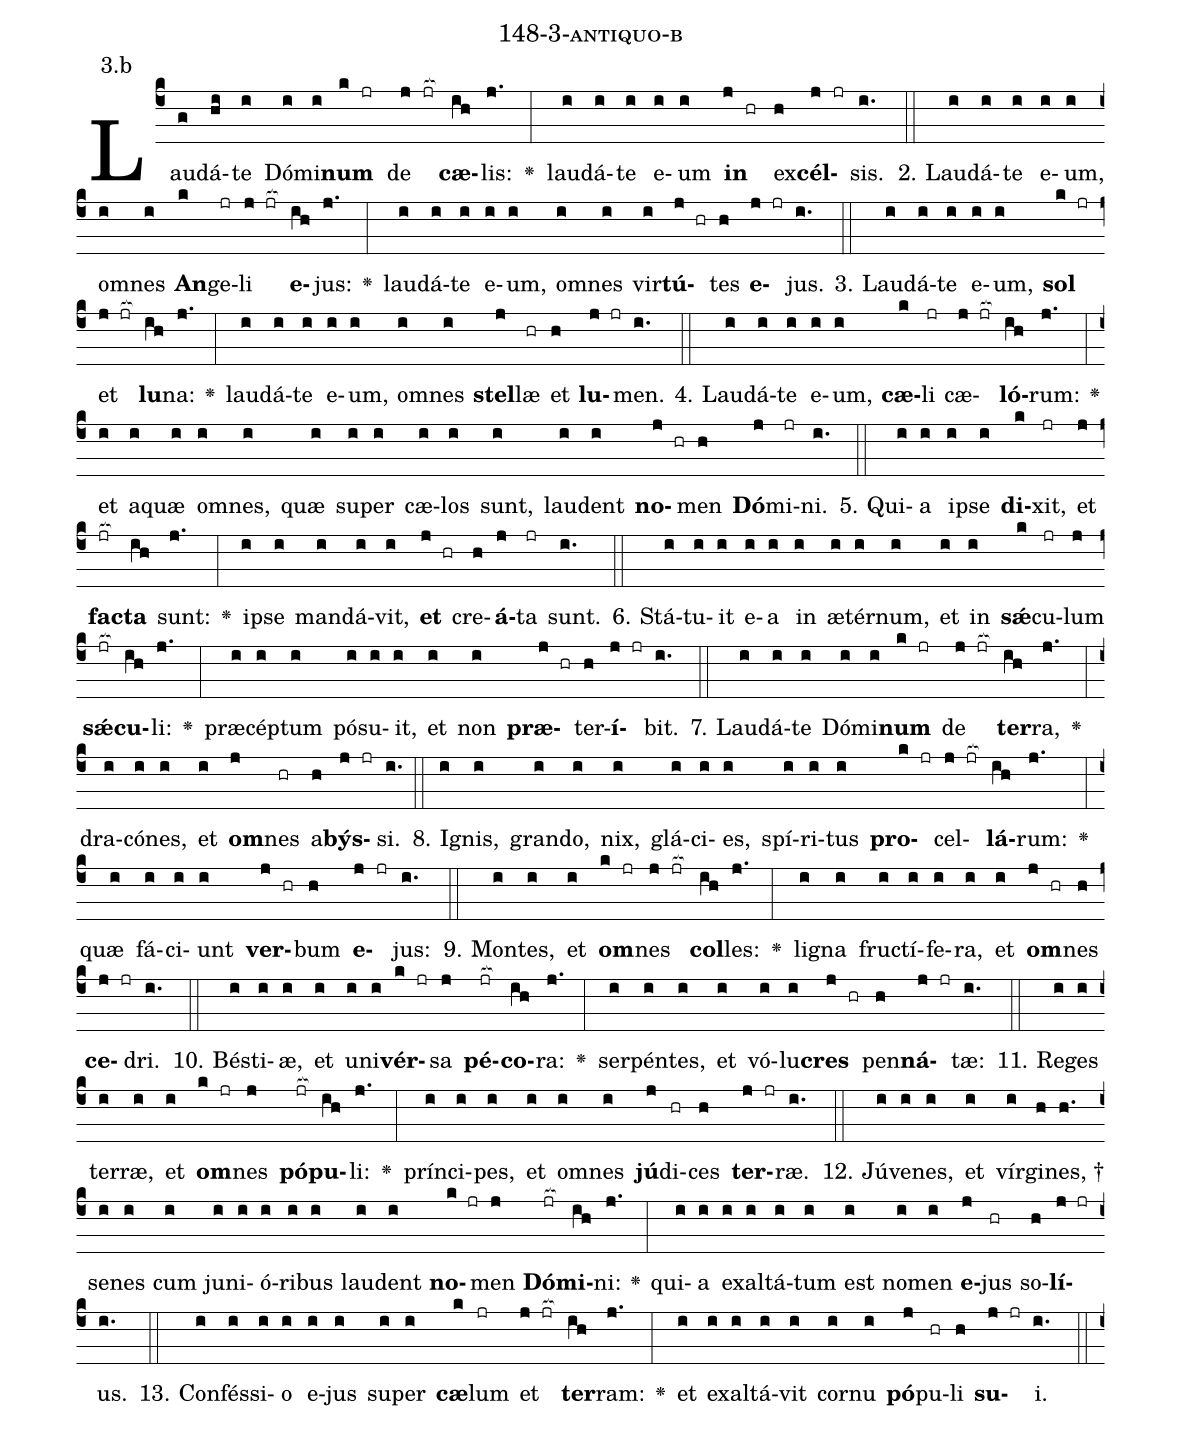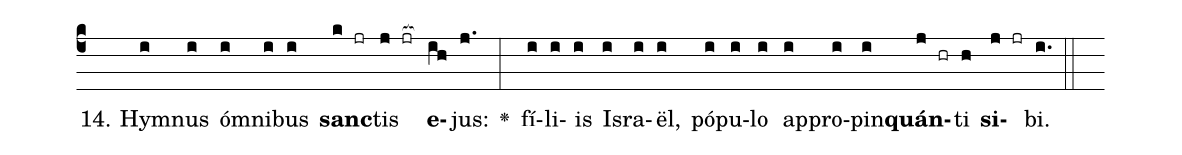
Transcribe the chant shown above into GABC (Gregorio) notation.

name: 148-3-antiquo-b;
annotation: 3.b;
%%
(c4)Lau(g)dá(hi)te(i) Dó(i)mi(i)<b>num</b>(k jr) de(j jr[ocb:1{]) <b>cæ</b>(ih[ocb:0}])lis:(j.) <v>\greheightstar</v>(:) lau(i)dá(i)te(i) e(i)um(i) <b>in</b>(j hr) ex(h)<b>cél</b>(j jr)sis.(i.) (::)
2. Lau(i)dá(i)te(i) e(i)um,(i) om(i)nes(i) <b>An</b>(k)ge(jr)li(j jr[ocb:1{]) <b>e</b>(ih[ocb:0}])jus:(j.) <v>\greheightstar</v>(:) lau(i)dá(i)te(i) e(i)um,(i) om(i)nes(i) vir(i)<b>tú</b>(j hr)tes(h) <b>e</b>(j jr)jus.(i.) (::)
3. Lau(i)dá(i)te(i) e(i)um,(i) <b>sol</b>(k jr) et(j jr[ocb:1{]) <b>lu</b>(ih[ocb:0}])na:(j.) <v>\greheightstar</v>(:) lau(i)dá(i)te(i) e(i)um,(i) om(i)nes(i) <b>stel</b>(j)læ(hr) et(h) <b>lu</b>(j jr)men.(i.) (::)
4. Lau(i)dá(i)te(i) e(i)um,(i) <b>cæ</b>(k)li(jr) cæ(j jr[ocb:1{])<b>ló</b>(ih[ocb:0}])rum:(j.) <v>\greheightstar</v>(:) et(i) a(i)quæ(i) om(i)nes,(i) quæ(i) su(i)per(i) cæ(i)los(i) sunt,(i) lau(i)dent(i) <b>no</b>(j hr)men(h) <b>Dó</b>(j)mi(jr)ni.(i.) (::)
5. Qui(i)a(i) ip(i)se(i) <b>di</b>(k)xit,(jr) et(j) <b>fac</b>(jr[ocb:1{])<b>ta</b>(ih[ocb:0}]) sunt:(j.) <v>\greheightstar</v>(:) ip(i)se(i) man(i)dá(i)vit,(i) <b>et</b>(j hr) cre(h)<b>á</b>(j)ta(jr) sunt.(i.) (::)
6. Stá(i)tu(i)it(i) e(i)a(i) in(i) æ(i)tér(i)num,(i) et(i) in(i) <b>sǽ</b>(k)cu(jr)lum(j) <b>sǽ</b>(jr[ocb:1{])<b>cu</b>(ih[ocb:0}])li:(j.) <v>\greheightstar</v>(:) præ(i)cép(i)tum(i) pó(i)su(i)it,(i) et(i) non(i) <b>præ</b>(j hr)ter(h)<b>í</b>(j jr)bit.(i.) (::)
7. Lau(i)dá(i)te(i) Dó(i)mi(i)<b>num</b>(k jr) de(j jr[ocb:1{]) <b>ter</b>(ih[ocb:0}])ra,(j.) <v>\greheightstar</v>(:) dra(i)có(i)nes,(i) et(i) <b>om</b>(j)nes(hr) a(h)<b>býs</b>(j jr)si.(i.) (::)
8. I(i)gnis,(i) gran(i)do,(i) nix,(i) glá(i)ci(i)es,(i) spí(i)ri(i)tus(i) <b>pro</b>(k jr)cel(j jr[ocb:1{])<b>lá</b>(ih[ocb:0}])rum:(j.) <v>\greheightstar</v>(:) quæ(i) fá(i)ci(i)unt(i) <b>ver</b>(j hr)bum(h) <b>e</b>(j jr)jus:(i.) (::)
9. Mon(i)tes,(i) et(i) <b>om</b>(k jr)nes(j jr[ocb:1{]) <b>col</b>(ih[ocb:0}])les:(j.) <v>\greheightstar</v>(:) li(i)gna(i) fruc(i)tí(i)fe(i)ra,(i) et(i) <b>om</b>(j hr)nes(h) <b>ce</b>(j jr)dri.(i.) (::)
10. Bés(i)ti(i)æ,(i) et(i) u(i)ni(i)<b>vér</b>(k jr)sa(j) <b>pé</b>(jr[ocb:1{])<b>co</b>(ih[ocb:0}])ra:(j.) <v>\greheightstar</v>(:) ser(i)pén(i)tes,(i) et(i) vó(i)lu(i)<b>cres</b>(j hr) pen(h)<b>ná</b>(j jr)tæ:(i.) (::)
11. Re(i)ges(i) ter(i)ræ,(i) et(i) <b>om</b>(k jr)nes(j) <b>pó</b>(jr[ocb:1{])<b>pu</b>(ih[ocb:0}])li:(j.) <v>\greheightstar</v>(:) prín(i)ci(i)pes,(i) et(i) om(i)nes(i) <b>jú</b>(j)di(hr)ces(h) <b>ter</b>(j jr)ræ.(i.) (::)
12. Jú(i)ve(i)nes,(i) et(i) vír(i)gi(h)nes, †(h.) se(i)nes(i) cum(i) ju(i)ni(i)ó(i)ri(i)bus(i) lau(i)dent(i) <b>no</b>(k jr)men(j) <b>Dó</b>(jr[ocb:1{])<b>mi</b>(ih[ocb:0}])ni:(j.) <v>\greheightstar</v>(:) qui(i)a(i) ex(i)al(i)tá(i)tum(i) est(i) no(i)men(i) <b>e</b>(j)jus(hr) so(h)<b>lí</b>(j jr)us.(i.) (::)
13. Con(i)fés(i)si(i)o(i) e(i)jus(i) su(i)per(i) <b>cæ</b>(k)lum(jr) et(j jr[ocb:1{]) <b>ter</b>(ih[ocb:0}])ram:(j.) <v>\greheightstar</v>(:) et(i) ex(i)al(i)tá(i)vit(i) cor(i)nu(i) <b>pó</b>(j)pu(hr)li(h) <b>su</b>(j jr)i.(i.) (::)
14. Hym(i)nus(i) óm(i)ni(i)bus(i) <b>sanc</b>(k jr)tis(j jr[ocb:1{]) <b>e</b>(ih[ocb:0}])jus:(j.) <v>\greheightstar</v>(:) fí(i)li(i)is(i) Is(i)ra(i)ël,(i) pó(i)pu(i)lo(i) ap(i)pro(i)pin(i)<b>quán</b>(j hr)ti(h) <b>si</b>(j jr)bi.(i.) (::)
